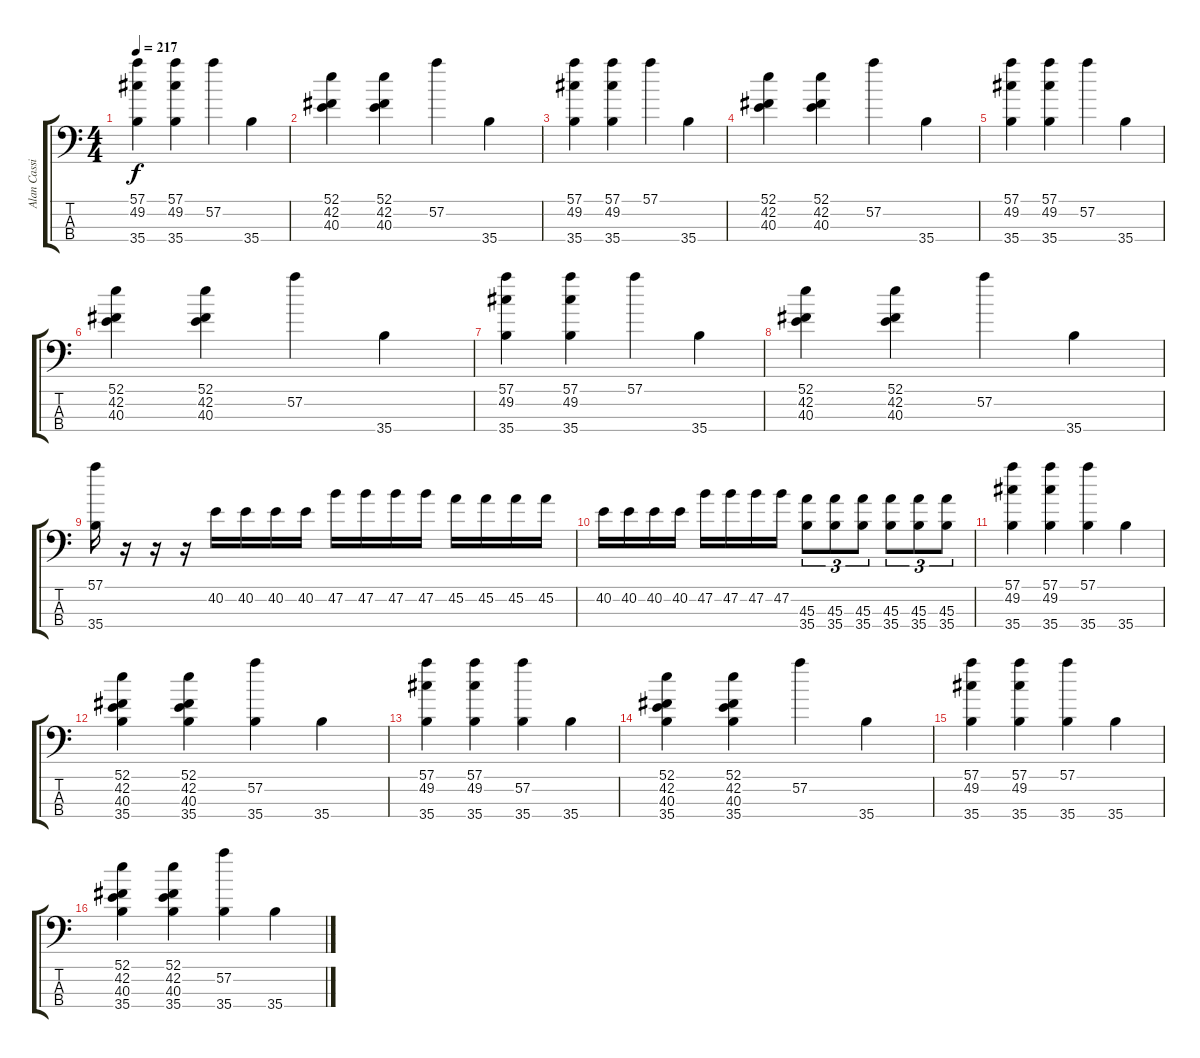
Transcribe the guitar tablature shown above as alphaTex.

\track ("Alan Cassidy (Drums)" "Alan Cassi") {instrument acousticgrandpiano}
\staff {score tabs}
\tuning (C-1 C-1 C-1 C-1) {hide}
\ts (4 4)
\tempo 217
\clef f4
\ks c
(57.1 49.2 35.4).4{dy f} (57.1 49.2 35.4).4 57.2.4 35.4.4 |
(52.1 42.2 40.3).4 (52.1 42.2 40.3).4 57.2.4 35.4.4 |
(57.1 49.2 35.4).4 (57.1 49.2 35.4).4 57.1.4 35.4.4 |
(52.1 42.2 40.3).4 (52.1 42.2 40.3).4 57.2.4 35.4.4 |
(57.1 49.2 35.4).4 (57.1 49.2 35.4).4 57.2.4 35.4.4 |
(52.1 42.2 40.3).4 (52.1 42.2 40.3).4 57.2.4 35.4.4 |
(57.1 49.2 35.4).4 (57.1 49.2 35.4).4 57.1.4 35.4.4 |
(52.1 42.2 40.3).4 (52.1 42.2 40.3).4 57.2.4 35.4.4 |
(57.1 35.4).16 r.16 r.16 r.16 40.2.16 40.2.16 40.2.16 40.2.16 47.2.16 47.2.16 47.2.16 47.2.16 45.2.16 45.2.16 45.2.16 45.2.16 |
40.2.16 40.2.16 40.2.16 40.2.16 47.2.16 47.2.16 47.2.16 47.2.16 (45.3 35.4).8{tu (3 2)} (45.3 35.4).8{tu (3 2)} (45.3 35.4).8{tu (3 2)} (45.3 35.4).8{tu (3 2)} (45.3 35.4).8{tu (3 2)} (45.3 35.4).8{tu (3 2)} |
(57.1 49.2 35.4).4 (57.1 49.2 35.4).4 (57.1 35.4).4 35.4.4 |
(52.1 42.2 40.3 35.4).4 (52.1 42.2 40.3 35.4).4 (57.2 35.4).4 35.4.4 |
(57.1 49.2 35.4).4 (57.1 49.2 35.4).4 (57.2 35.4).4 35.4.4 |
(52.1 42.2 40.3 35.4).4 (52.1 42.2 40.3 35.4).4 57.2.4 35.4.4 |
(57.1 49.2 35.4).4 (57.1 49.2 35.4).4 (57.1 35.4).4 35.4.4 |
(52.1 42.2 40.3 35.4).4 (52.1 42.2 40.3 35.4).4 (57.2 35.4).4 35.4.4
